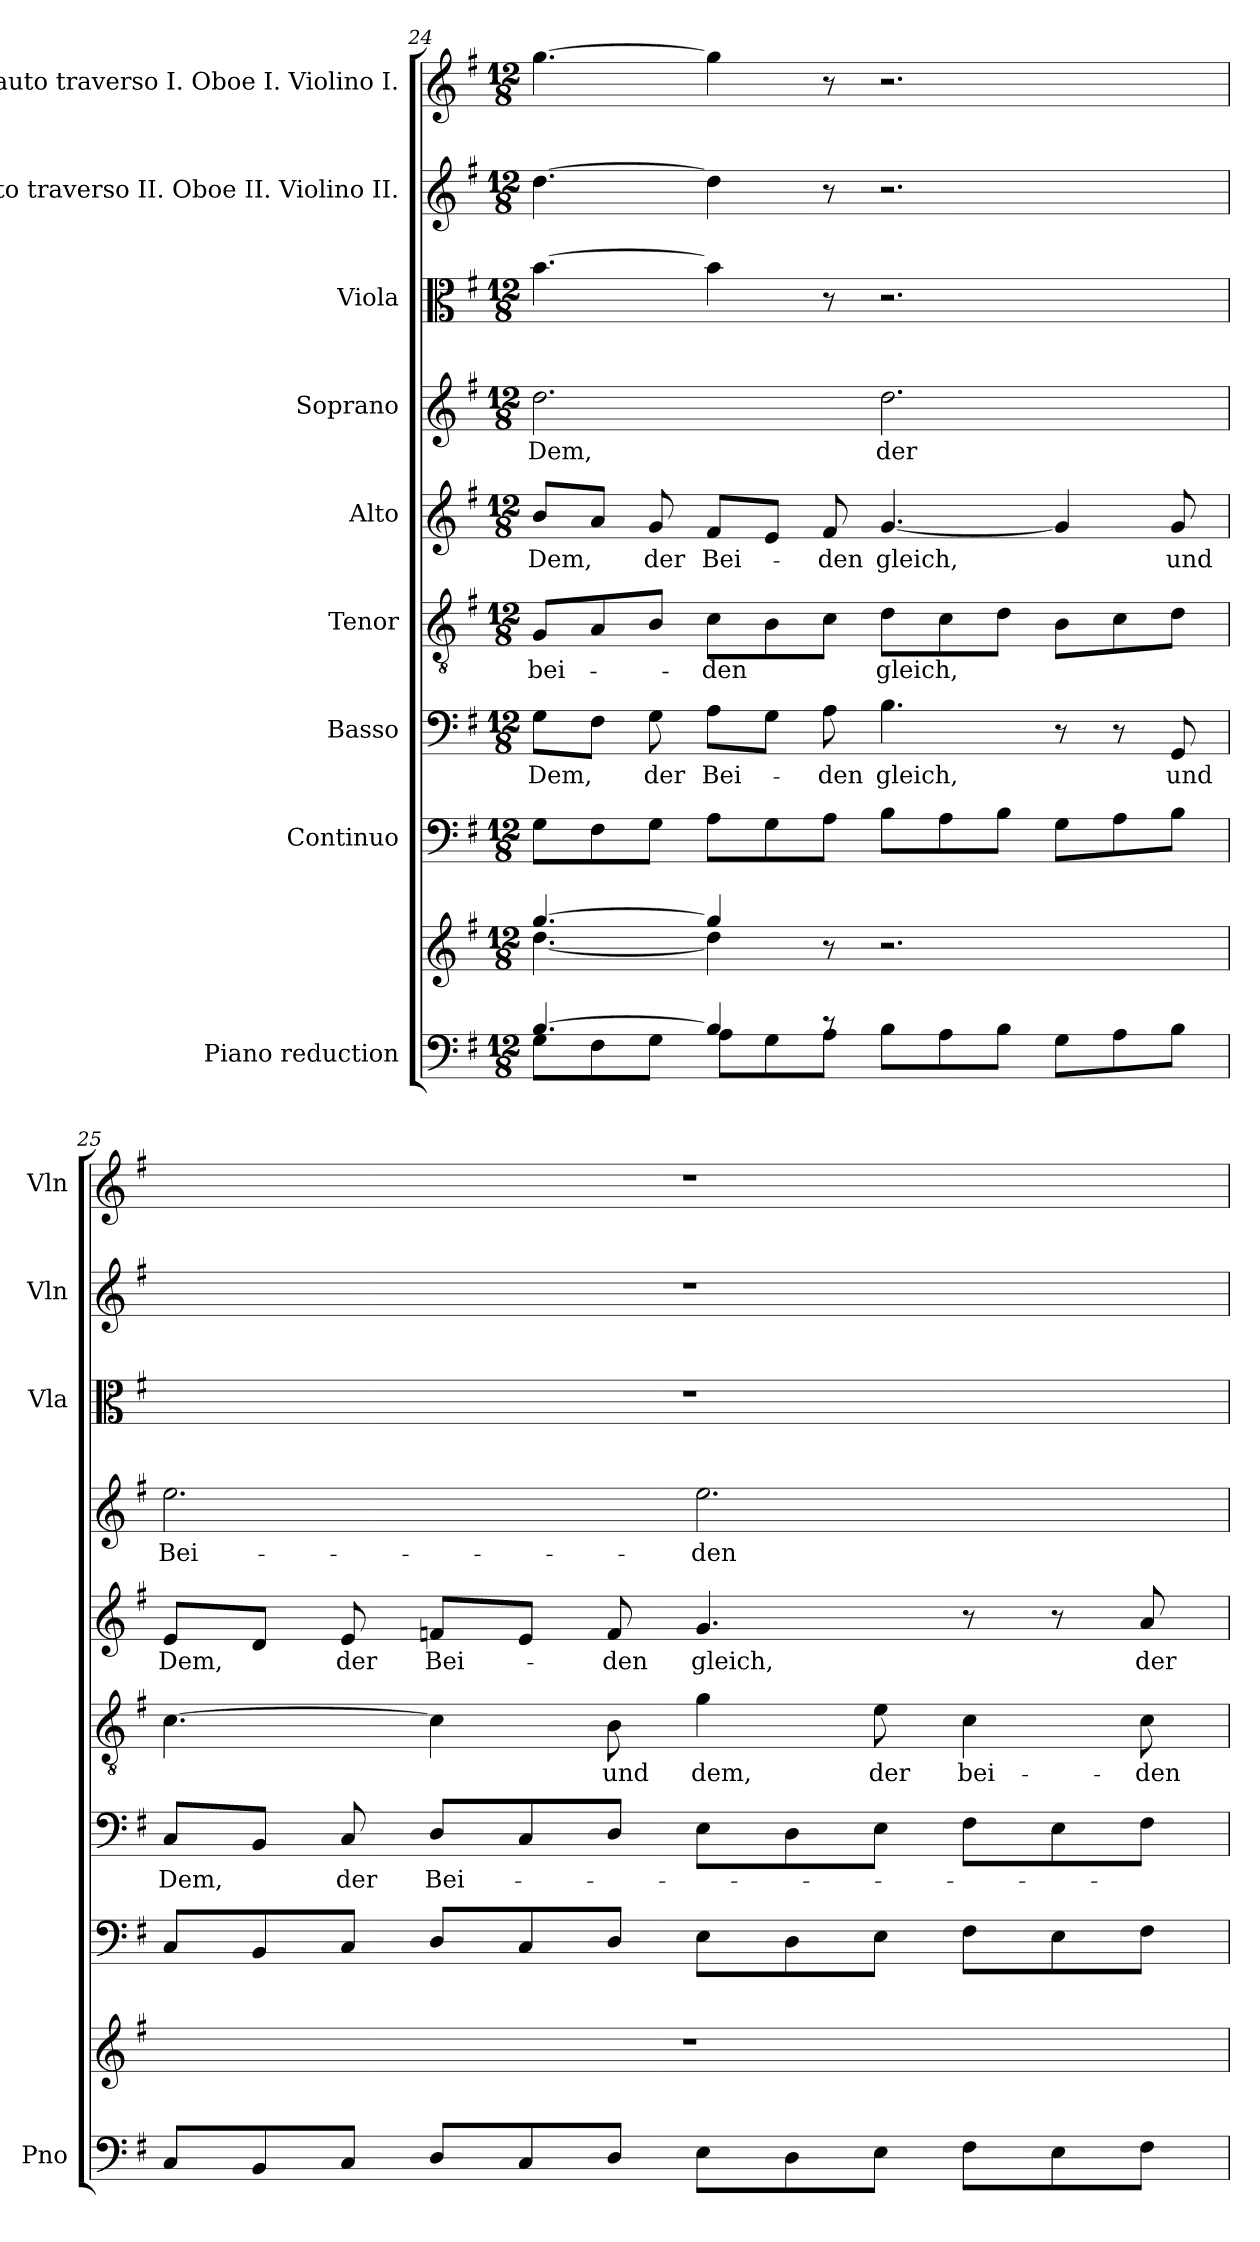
**kern	**kern	**kern	**kern	**text	**kern	**text	**kern	**text	**kern	**text	**kern	**kern	**kern
*part9	*part9	*part8	*part7	*part7	*part6	*part6	*part5	*part5	*part4	*part4	*part3	*part2	*part1
*staff10	*staff9	*staff8	*staff7	*staff7	*staff6	*staff6	*staff5	*staff5	*staff4	*staff4	*staff3	*staff2	*staff1
*I"Piano reduction	*	*I"Continuo	*I"Basso	*	*I"Tenor	*	*I"Alto	*	*I"Soprano	*	*I"Viola	*I"Flauto traverso II. Oboe II. Violino II.	*I"Flauto traverso I. Oboe I. Violino I.
*I'Pno	*	*	*	*	*	*	*	*	*	*	*I'Vla	*I'Vln	*I'Vln
*clefF4	*clefG2	*clefF4	*clefF4	*	*clefGv2	*	*clefG2	*	*clefG2	*	*clefC3	*clefG2	*clefG2
*k[f#]	*k[f#]	*k[f#]	*k[f#]	*	*k[f#]	*	*k[f#]	*	*k[f#]	*	*k[f#]	*k[f#]	*k[f#]
*M12/8	*M12/8	*M12/8	*M12/8	*	*M12/8	*	*M12/8	*	*M12/8	*	*M12/8	*M12/8	*M12/8
=24	=24	=24	=24	=24	=24	=24	=24	=24	=24	=24	=24	=24	=24
*^	*^	*	*	*	*	*	*	*	*	*	*	*	*
!	!	!	!	!	!	!LO:LY:b	!	!LO:LY:b	!	!LO:LY:b	!	!LO:LY:b	!	!	!
[4.B/	8G\L	[4.gg/	[4.dd\	8G\L	8G\L	Dem,	8G/L	bei-	8b/L	Dem,	2.dd\	Dem,	[4.b\	[4.dd\	[4.gg\
.	8F#\	.	.	8F#\	8F#\J	.	8A/	.	8a/J	.	.	.	.	.	.
!	!	!	!	!	!	!LO:LY:b	!	!	!	!LO:LY:b	!	!	!	!	!
.	8G\J	.	.	8G\J	8G\	der	8B/J	.	8g/	der	.	.	.	.	.
!	!	!	!	!	!	!LO:LY:b	!	!LO:LY:b	!	!LO:LY:b	!	!	!	!	!
4B/]	8A\L	4gg/]	4dd\]	8A\L	8A\L	Bei-	8c\L	-den	8f#/L	Bei-	.	.	4b\]	4dd\]	4gg\]
.	8G\	.	.	8G\	8G\J	.	8B\	.	8e/J	.	.	.	.	.	.
!	!	!	!	!	!	!LO:LY:b	!	!	!	!LO:LY:b	!	!	!	!	!
8rc	8A\J	8r	8ryy	8A\J	8A\	-den	8c\J	.	8f#/	-den	.	.	8r	8r	8r
!	!	!	!	!	!	!LO:LY:b	!	!LO:LY:b	!	!LO:LY:b	!	!LO:LY:b	!	!	!
2.ryy	8B\L	2.r	2.ryy	8B\L	4.B\	gleich,	8d\L	gleich,	[4.g/	gleich,	2.dd\	der	2.r	2.r	2.r
.	8A\	.	.	8A\	.	.	8c\	.	.	.	.	.	.	.	.
.	8B\J	.	.	8B\J	.	.	8d\J	.	.	.	.	.	.	.	.
.	8G\L	.	.	8G\L	8r	.	8B\L	.	4g/]	.	.	.	.	.	.
.	8A\	.	.	8A\	8r	.	8c\	.	.	.	.	.	.	.	.
!	!	!	!	!	!	!LO:LY:b	!	!	!	!LO:LY:b	!	!	!	!	!
.	8B\J	.	.	8B\J	8GG/	und	8d\J	.	8g/	und	.	.	.	.	.
*	*	*v	*v	*	*	*	*	*	*	*	*	*	*	*	*
!!LO:PB:g=z
=25	=25	=25	=25	=25	=25	=25	=25	=25	=25	=25	=25	=25	=25	=25
!	!	!	!	!	!LO:LY:b	!	!	!	!LO:LY:b	!	!LO:LY:b	!	!	!
*v	*v	*	*	*	*	*	*	*	*	*	*	*	*	*
8C/L	1.r	8C/L	8C/L	Dem,	[4.c\	.	8e/L	Dem,	2.ee\	Bei-	1.r	1.r	1.r
8BB/	.	8BB/	8BB/J	.	.	.	8d/J	.	.	.	.	.	.
!	!	!	!	!LO:LY:b	!	!	!	!LO:LY:b	!	!	!	!	!
8C/J	.	8C/J	8C/	der	.	.	8e/	der	.	.	.	.	.
!	!	!	!	!LO:LY:b	!	!	!	!LO:LY:b	!	!	!	!	!
8D/L	.	8D/L	8D/L	Bei-	4c\]	.	8fn/L	Bei-	.	.	.	.	.
8C/	.	8C/	8C/	.	.	.	8e/J	.	.	.	.	.	.
!	!	!	!	!	!	!LO:LY:b	!	!LO:LY:b	!	!	!	!	!
8D/J	.	8D/J	8D/J	.	8B\	und	8f/	-den	.	.	.	.	.
!	!	!	!	!	!	!LO:LY:b	!	!LO:LY:b	!	!LO:LY:b	!	!	!
8E\L	.	8E\L	8E\L	.	4g\	dem,	4.g/	gleich,	2.ee\	-den	.	.	.
8D\	.	8D\	8D\	.	.	.	.	.	.	.	.	.	.
!	!	!	!	!	!	!LO:LY:b	!	!	!	!	!	!	!
8E\J	.	8E\J	8E\J	.	8e\	der	.	.	.	.	.	.	.
!	!	!	!	!	!	!LO:LY:b	!	!	!	!	!	!	!
8F#\L	.	8F#\L	8F#\L	.	4c\	bei-	8r	.	.	.	.	.	.
8E\	.	8E\	8E\	.	.	.	8r	.	.	.	.	.	.
!	!	!	!	!	!	!LO:LY:b	!	!LO:LY:b	!	!	!	!	!
8F#\J	.	8F#\J	8F#\J	.	8c\	-den	8a/	der	.	.	.	.	.
=	=	=	=	=	=	=	=	=	=	=	=	=	=
*-	*-	*-	*-	*-	*-	*-	*-	*-	*-	*-	*-	*-	*-
